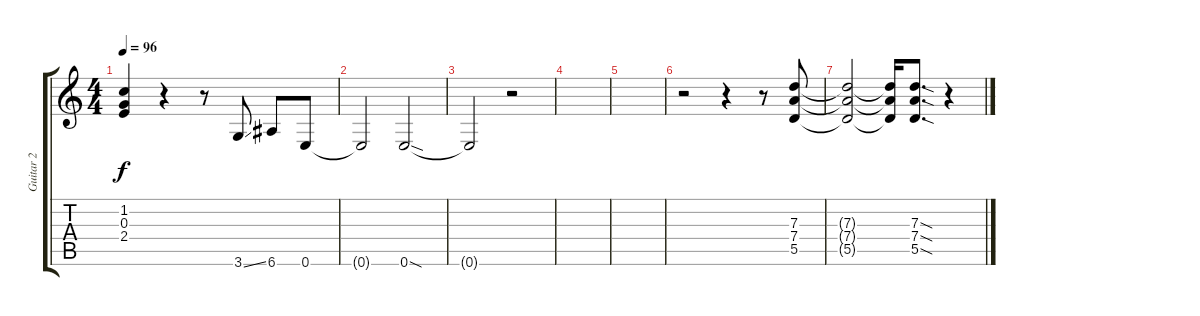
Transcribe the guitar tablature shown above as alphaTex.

\track ("Guitar 2" "Guitar 2") {instrument overdrivenguitar}
\staff {score tabs}
\tuning (E4 B3 G3 D3 A2 E2) {hide}
\ts (4 4)
\tempo 96
\clef g2
\ks c
(1.2 0.3 2.4).4{dy f} r.4 r.8 3.6{ss}.8 6.6.8 0.6.8 |
0.6{t}.2 0.6{sod}.2 |
0.6{t}.2 r.2 |
|
|
r.2 r.4 r.8 (7.3 7.4 5.5).8 |
(7.3{t} 7.4{t} 5.5{t}).2 (7.3{t} 7.4{t} 5.5{t}).16 (7.3{sod} 7.4{sod} 5.5{sod}).8{d} r.4
